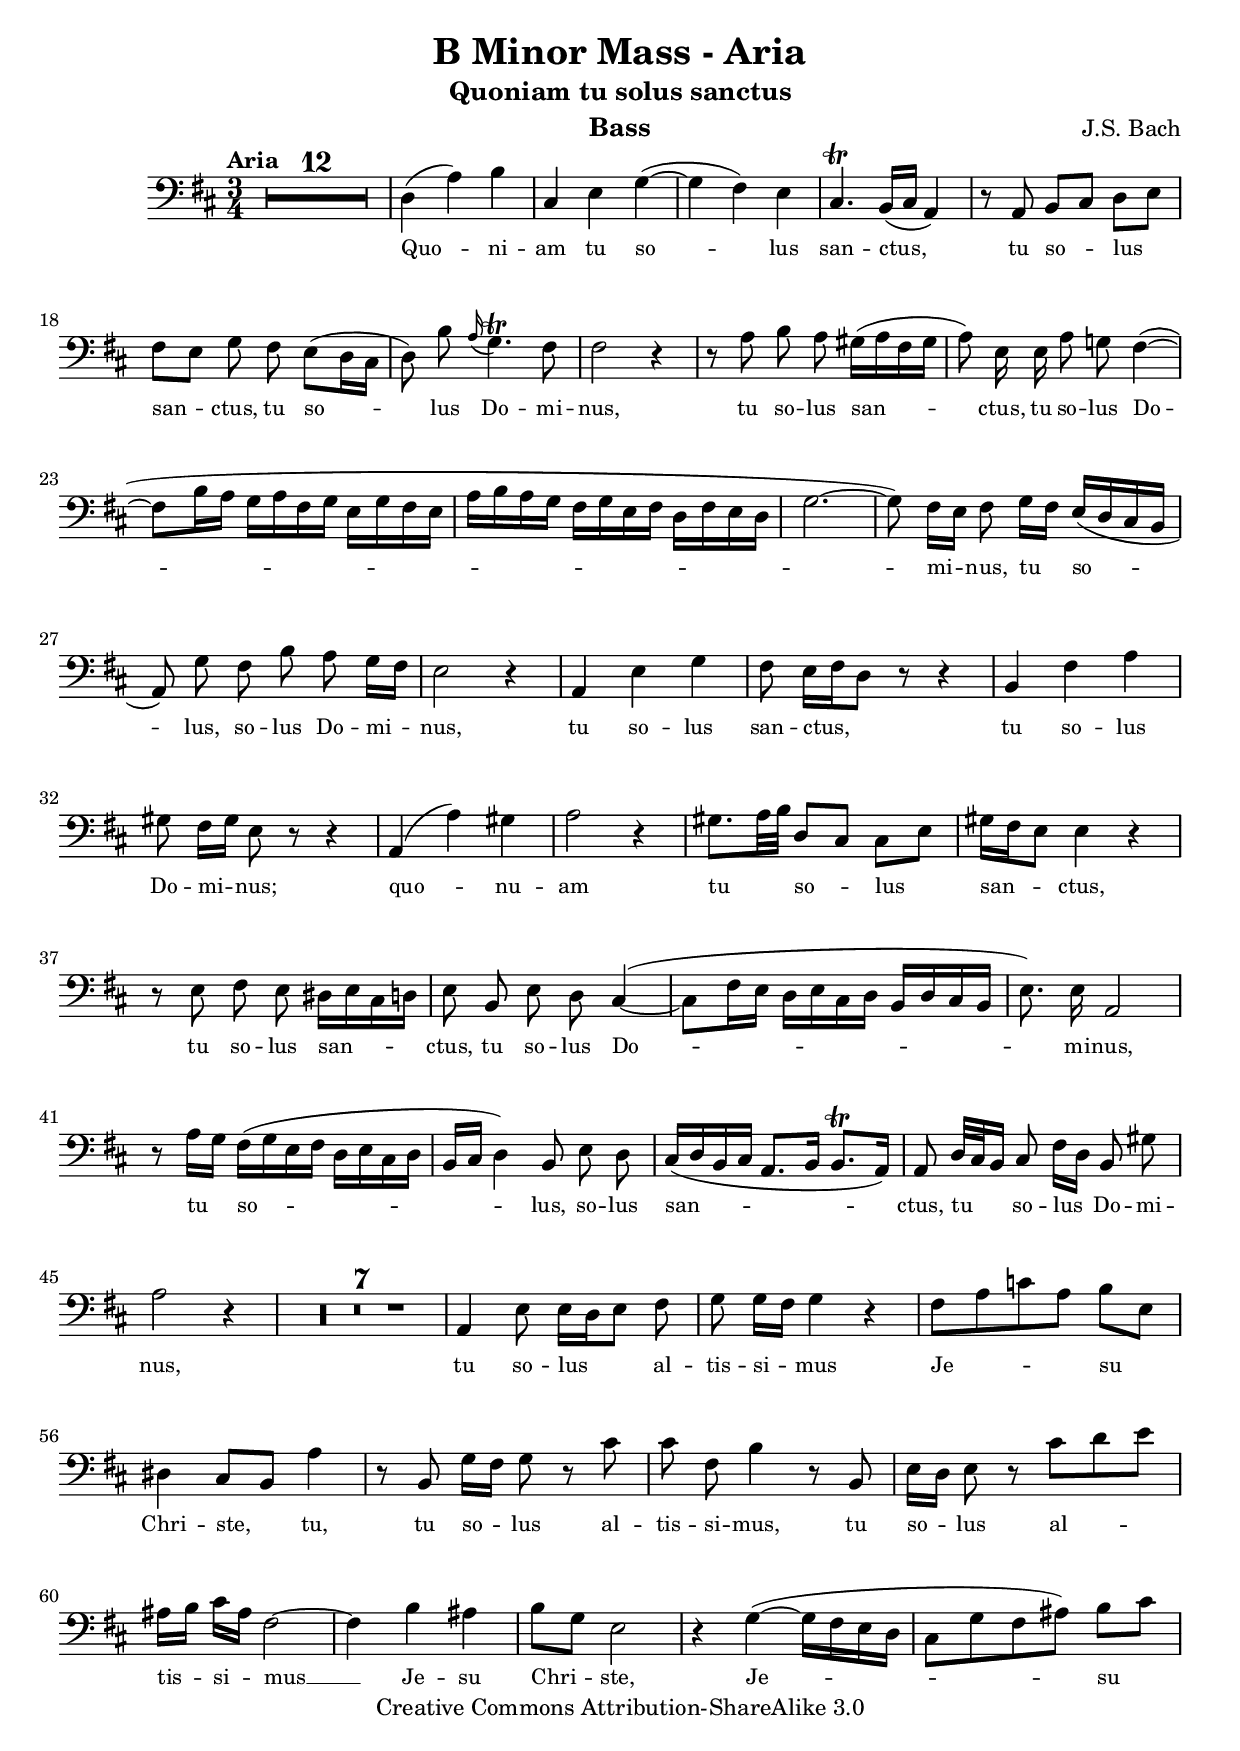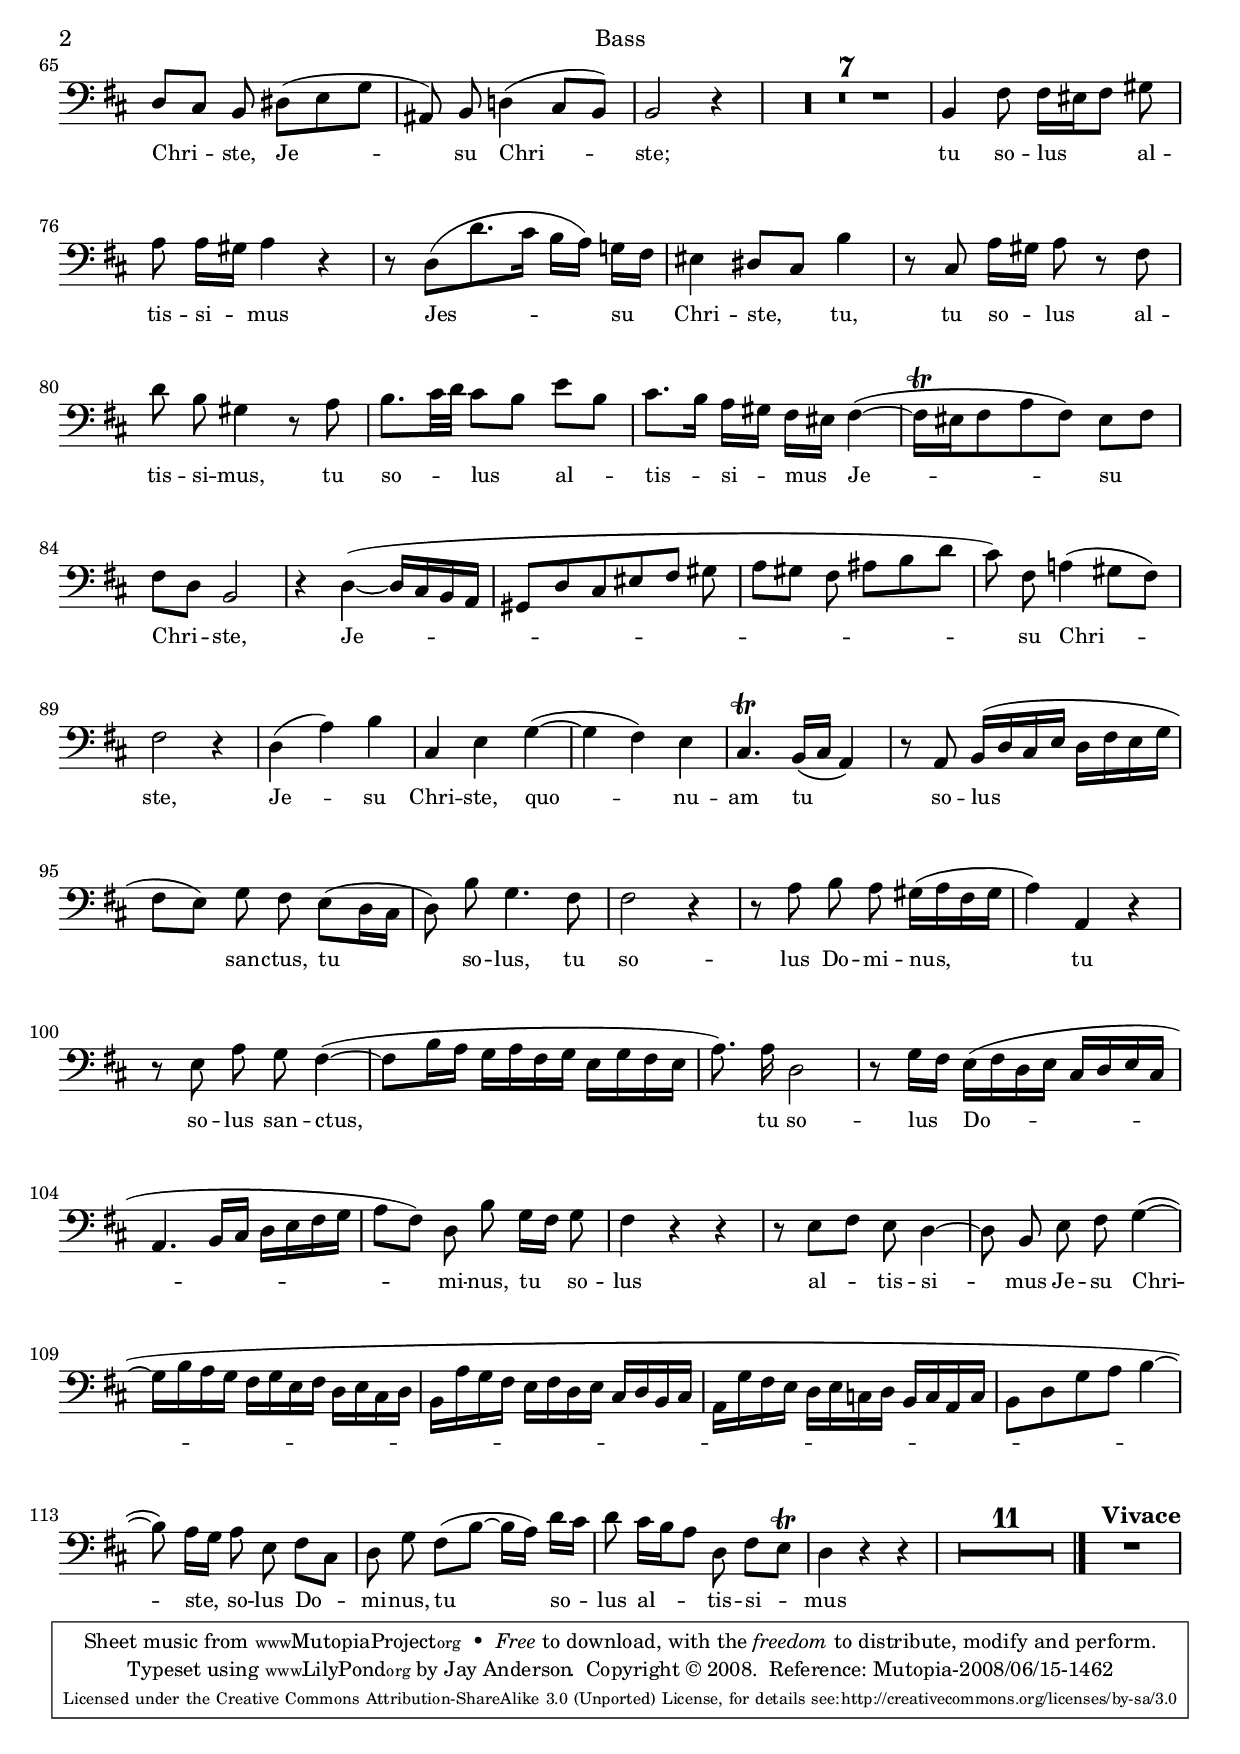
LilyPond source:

\version "2.13.13"

\include "defs.ily" 
\version "2.13.13"

bassAria = \relative c
{
  \clef bass
  \key d \major
  \autoBeamOff
  R2.*12 |
  d4( a') b |
  cis, e g~( |
  g fis) e |
  cis4.\trill b16[( cis] a4) |
  r8 a b[ cis] d[ e] |
  fis[ e] g fis e[( d16 cis] |
  d8) b' \appoggiatura a16 g4.\trill fis8 |
  fis2 r4 |
  r8 a b a gis16[( a fis gis] |
  a8) e16 e a8 g fis4~( |
  \autoBeamOn
  fis8 b16 a g a fis g e g fis e |
  a b a g fis g e fis d fis e d |
  g2.~ |
  \autoBeamOff
  g8) fis16[ e] fis8 g16[ fis] e[( d cis b] |
  a8) g' fis b a g16[ fis] |
  e2 r4 |
  a, e' g |
  fis8 e16[ fis d8] r r4 |
  b4 fis' a |
  gis8 fis16[ gis] e8 r r4 |
  a,4( a') gis |
  a2 r4 |
  gis8.[ a32 b] d,8[ cis] cis[ e] |
  gis16[ fis e8] e4 r |
  r8 e fis e dis16[ e cis d] |
  e8 b e d cis4~( |
  \autoBeamOn
  cis8 fis16 e d e cis d b d cis b |
  \autoBeamOff
  e8.) e16 a,2 |
  r8 a'16[ g] fis[( g e fis] d[ e cis d] |
  b[ cis] d4) b8 e d |
  \autoBeamOn
  cis16( d b cis a8. b16 b8.\trill a16) |
  \autoBeamOff
  a8 d32[ cis b16] cis8 fis16[ d] b8 gis' |
  a2 r4 |
  R2.*7 |
  a,4 e'8 e16[ d e8] fis8 |
  g g16[ fis] g4 r |
  fis8[ a c a] b[ e,] |
  dis4 cis8[ b] a'4 |
  r8 b, g'16[ fis] g8 r cis |
  cis fis, b4 r8 b, |
  e16[ d] e8 r cis'[ d e] |
  ais,16[ b] cis[ ais] fis2~ |
  fis4 b ais |
  b8[ g] e2 |
  r4 g4~( g16[ fis e d] |
  cis8[ g' fis ais]) b[ cis] |
  d,[ cis] b dis[( e g] |
  ais,) b d4( cis8[ b]) |
  b2 r4 |
  R2.*7 |
  b4 fis'8 fis16[ eis fis8] gis |
  a a16[ gis] a4 r |
  r8 d,[( d'8. cis16] b[ a]) g[ fis] |
  eis4 dis8[ cis] b'4 |
  r8 cis, a'16[ gis] a8 r fis |
  d'8 b gis4 r8 a |
  b8.[ cis32 d] cis8[ b] e[ b] |
  cis8.[ b16] a16[ gis] fis[ eis] fis4~( |
  fis16[\trill eis fis8 a fis]) eis[ fis] |
  fis[ d] b2 |
  r4 d~( d16[ cis b a] |
  gis8[ d' cis eis fis] gis |
  a[ gis] fis ais[( b d] |
  cis) fis, a4( gis8[ fis]) |
  fis2 r4 |
  d( a') b |
  cis, e g~( |
  g fis) e |
  cis4.\trill b16[( cis] a4) |
  r8 a b16[( d cis e] d[ fis e g] |
  fis8[ e]) g fis e[( d16 cis] |
  d8) b' g4. fis8 |
  fis2 r4 |
  r8 a b a gis16[( a fis gis] |
  a4) a, r |
  r8 e' a g fis4~( |
  \autoBeamOn
  fis8 b16 a g a fis g e g fis e |
  \autoBeamOff
  a8.) a16 d,2 |
  r8 g16[ fis] e[( fis d e] cis[ d e cis] |
  a4. b16[ cis] d[ e fis g] |
  a8[ fis]) d8 b' g16[ fis] g8 |
  fis4 r r |
  r8 e[ fis] e d4~ |
  d8 b e fis g4~( |
  \autoBeamOn
  g16 b a g fis g e fis d e cis d |
  b a' g fis e fis d e cis d b cis |
  a g' fis e d e c d b c a c |
  b8 d g a b4~ |
  \autoBeamOff
  b8) a16[ g] a8 e fis[ cis] |
  d g fis[( b]~ b16[ a]) d[ cis] |
  d8 cis16[ b a8] d, fis[ e]\trill |
  d4 r r |
  R2.*11 |

  %vivace
  R2. |
}

textAria = \lyricmode
{
  Quo -- ni -- am tu so -- lus san -- ctus,
  tu so -- lus san -- ctus, tu so -- lus Do -- mi -- nus,
  tu so -- lus san -- ctus, tu so -- lus Do -- mi -- nus,
  tu so -- lus, so -- lus Do -- mi -- nus,
  tu so -- lus san -- ctus,
  tu so -- lus Do -- mi -- nus;
  quo -- nu -- am tu so -- lus san -- ctus,
  tu so -- lus san -- ctus, tu so -- lus Do -- mi -- nus,
  tu so -- lus, so -- lus san -- ctus, tu so -- lus Do -- mi -- nus,
  tu so -- lus al -- tis -- si -- mus Je -- su Chri -- ste,
  tu, tu so -- lus al -- tis -- si -- mus,
  tu so -- lus al -- tis -- si -- mus __ Je -- su Chri -- ste,
  Je -- su Chri -- ste, Je -- su Chri -- ste;
  tu so -- lus al -- tis -- si -- mus Jes -- su Chri -- ste,
  tu, tu so -- lus al -- tis -- si -- mus,
  tu so -- lus al -- tis -- si -- mus Je -- su Chri -- ste,
  Je -- su Chri -- ste, Je -- su Chri -- ste,
  quo -- nu -- am tu so -- lus san -- ctus,
  tu so -- lus, tu so -- lus Do -- mi -- nus,
  tu so -- lus san -- ctus, tu so -- lus Do -- mi -- nus,
  tu so -- lus al -- tis -- si -- mus Je -- su Chri -- ste,
  so -- lus Do -- mi -- nus,
  tu so -- lus al -- tis -- si -- mus Je -- su Chri -- ste.
}
 

instrument = "Bass"

\book
{
  \include "header.ily"
  \score
  {
    <<
      \new Staff
      {
        \new Voice = "bass" << \bassAria \outlineAria >>
      }
      \new Lyrics \lyricsto "bass"
      {
        \override Score . LyricText #'font-size = #-0.5
        \textAria
      }
    >>
  }
}

